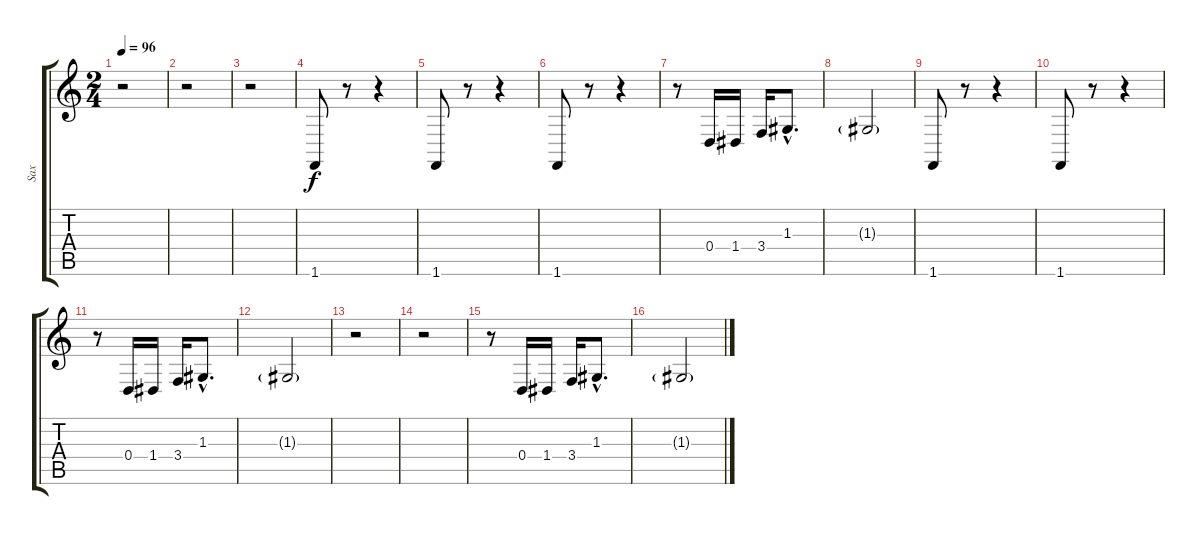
\track ("Sax" "Sax") {instrument altosax}
\staff {score tabs}
\tuning (E4 B3 G3 D3 A2 E2) {hide}
\ts (2 4)
\tempo 96
\clef g2
\ks c
r.2{dy f} |
r.2 |
r.2 |
1.6.8 r.8 r.4 |
1.6.8 r.8 r.4 |
1.6.8 r.8 r.4 |
r.8 0.4.16 1.4.16 3.4.16 1.3{hac}.8{d} |
1.3{g}.2 |
1.6.8 r.8 r.4 |
1.6.8 r.8 r.4 |
r.8 0.4.16 1.4.16 3.4.16 1.3{hac}.8{d} |
1.3{g}.2 |
r.2 |
r.2 |
r.8 0.4.16 1.4.16 3.4.16 1.3{hac}.8{d} |
1.3{g}.2
